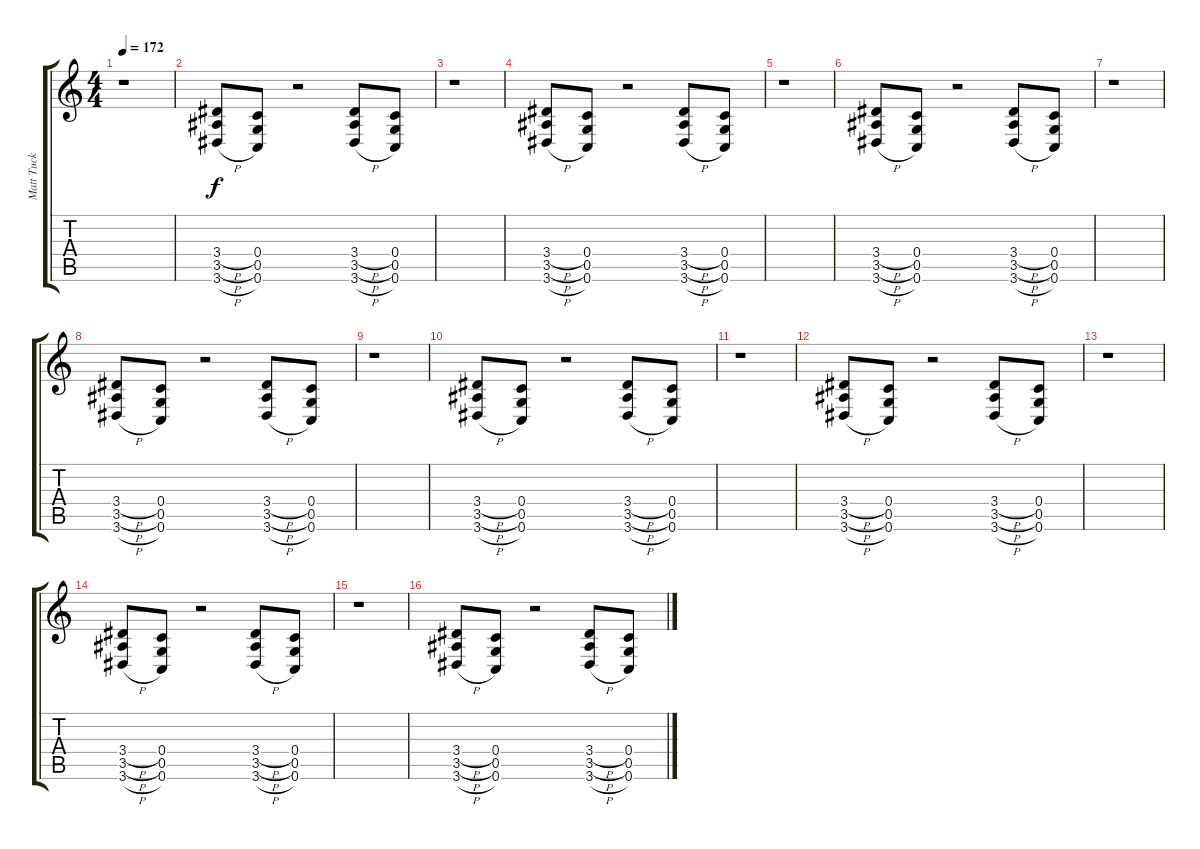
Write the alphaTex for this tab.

\track ("Matt Tuck (Rhythm Guitar)" "Matt Tuck ") {instrument distortionguitar}
\staff {score tabs}
\tuning (D4 A3 F3 C3 G2 C2) {hide}
\ts (4 4)
\tempo 172
\clef g2
\ks c
r.1{dy f} |
(3.4{h} 3.5{h} 3.6{h}).8 (0.4 0.5 0.6).8 r.2 (3.4{h} 3.5{h} 3.6{h}).8 (0.4 0.5 0.6).8 |
r.1 |
(3.4{h} 3.5{h} 3.6{h}).8 (0.4 0.5 0.6).8 r.2 (3.4{h} 3.5{h} 3.6{h}).8 (0.4 0.5 0.6).8 |
r.1 |
(3.4{h} 3.5{h} 3.6{h}).8 (0.4 0.5 0.6).8 r.2 (3.4{h} 3.5{h} 3.6{h}).8 (0.4 0.5 0.6).8 |
r.1 |
(3.4{h} 3.5{h} 3.6{h}).8 (0.4 0.5 0.6).8 r.2 (3.4{h} 3.5{h} 3.6{h}).8 (0.4 0.5 0.6).8 |
r.1 |
(3.4{h} 3.5{h} 3.6{h}).8 (0.4 0.5 0.6).8 r.2 (3.4{h} 3.5{h} 3.6{h}).8 (0.4 0.5 0.6).8 |
r.1 |
(3.4{h} 3.5{h} 3.6{h}).8 (0.4 0.5 0.6).8 r.2 (3.4{h} 3.5{h} 3.6{h}).8 (0.4 0.5 0.6).8 |
r.1 |
(3.4{h} 3.5{h} 3.6{h}).8 (0.4 0.5 0.6).8 r.2 (3.4{h} 3.5{h} 3.6{h}).8 (0.4 0.5 0.6).8 |
r.1 |
(3.4{h} 3.5{h} 3.6{h}).8 (0.4 0.5 0.6).8 r.2 (3.4{h} 3.5{h} 3.6{h}).8 (0.4 0.5 0.6).8
